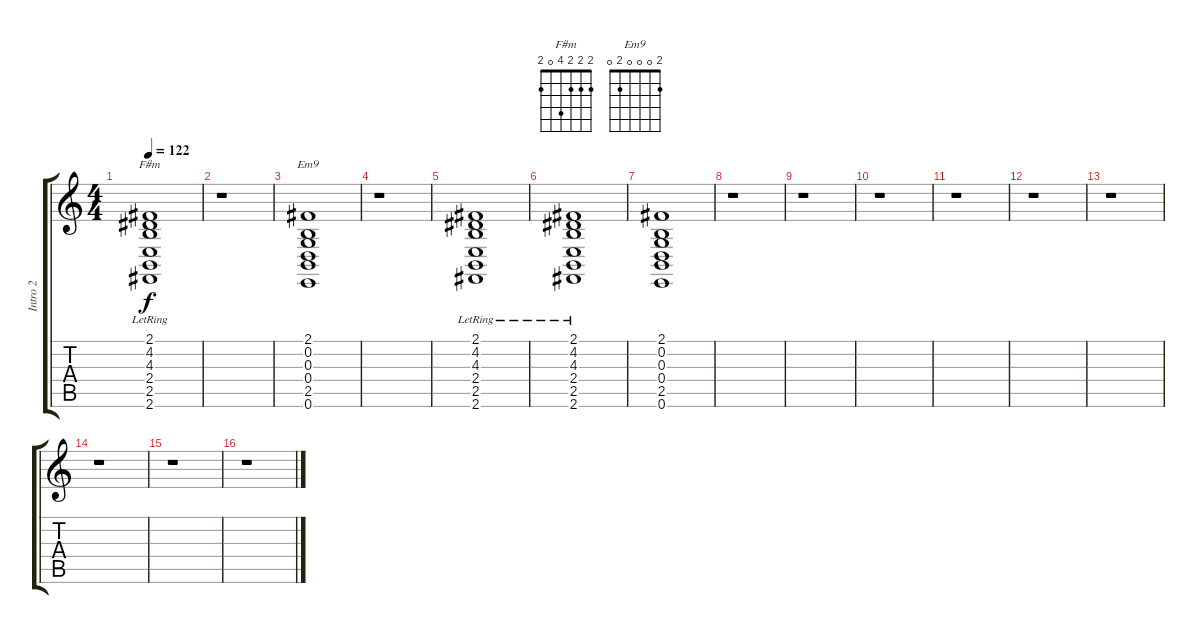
\track ("Intro 2" "Intro 2") {instrument seashore}
\staff {score tabs}
\tuning (E4 B3 G3 D3 A2 E2) {hide}
\chord ("F#m" 2 2 2 4 0 2)
\chord ("Em9" 2 0 0 0 2 0)
\ts (4 4)
\tempo 122
\clef g2
\ks c
(2.1{lr} 4.2{lr} 4.3{lr} 2.4{lr} 2.5{lr} 2.6{lr}).1{ch "F#m" dy f instrument seashore} |
r.1 |
(2.1 0.2 0.3 0.4 2.5 0.6).1{ch "Em9"} |
r.1 |
(2.1{lr} 4.2{lr} 4.3{lr} 2.4{lr} 2.5{lr} 2.6{lr}).1 |
(2.1{lr} 4.2{lr} 4.3{lr} 2.4{lr} 2.5{lr} 2.6{lr}).1 |
(2.1 0.2 0.3 0.4 2.5 0.6).1 |
r.1 |
r.1 |
r.1 |
r.1 |
r.1 |
r.1 |
r.1 |
r.1 |
r.1
